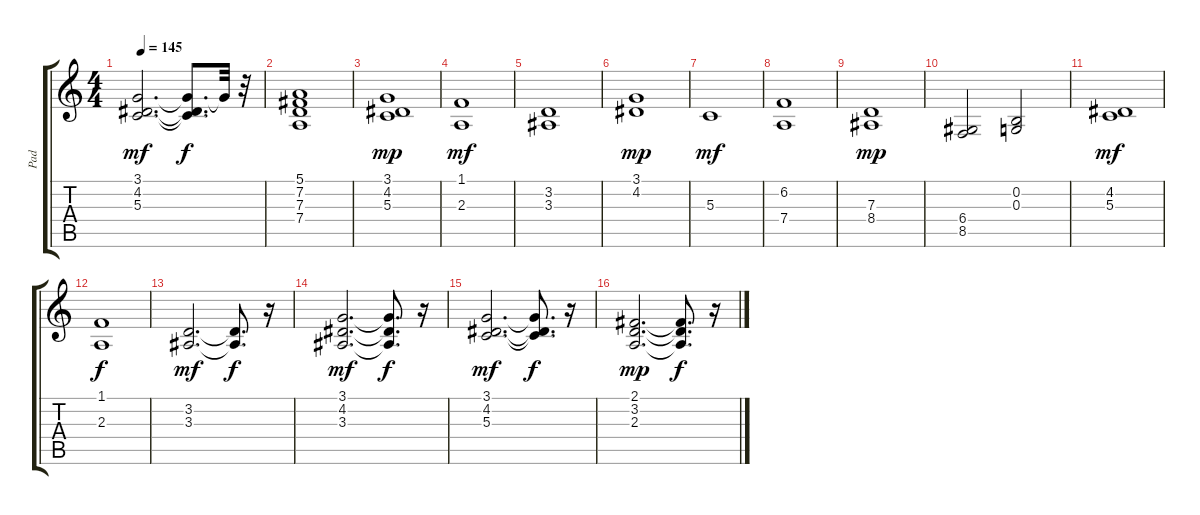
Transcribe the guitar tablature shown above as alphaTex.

\track ("Pad" "Pad") {instrument pad2warm}
\staff {score tabs}
\tuning (E4 B3 G3 D3 A2 E2) {hide}
\ts (4 4)
\tempo 145
\clef g2
\ks c
(3.1 4.2 5.3).2{d dy mf} (3.1{t} 4.2{t} 5.3{t}).8{d dy f} 3.1{t}.32 r.32 |
(5.1 7.2 7.3 7.4).1{instrument pad2warm} |
(3.1 4.2 5.3).1{dy mp} |
(1.1 2.3).1{dy mf} |
(3.2 3.3).1 |
(3.1 4.2).1{dy mp} |
5.3.1{dy mf} |
(6.2 7.4).1 |
(7.3 8.4).1{dy mp} |
(6.4 8.5).2 (0.2 0.3).2 |
(4.2 5.3).1{dy mf} |
(1.1 2.3).1{dy f} |
(3.2 3.3).2{d dy mf} (3.2{t} 3.3{t}).8{d dy f} r.16 |
(3.1 4.2 3.3).2{d dy mf} (3.1{t} 4.2{t} 3.3{t}).8{d dy f} r.16 |
(3.1 4.2 5.3).2{d dy mf} (3.1{t} 4.2{t} 5.3{t}).8{d dy f} r.16 |
(2.1 3.2 2.3).2{d dy mp} (2.1{t} 3.2{t} 2.3{t}).8{d dy f} r.16
